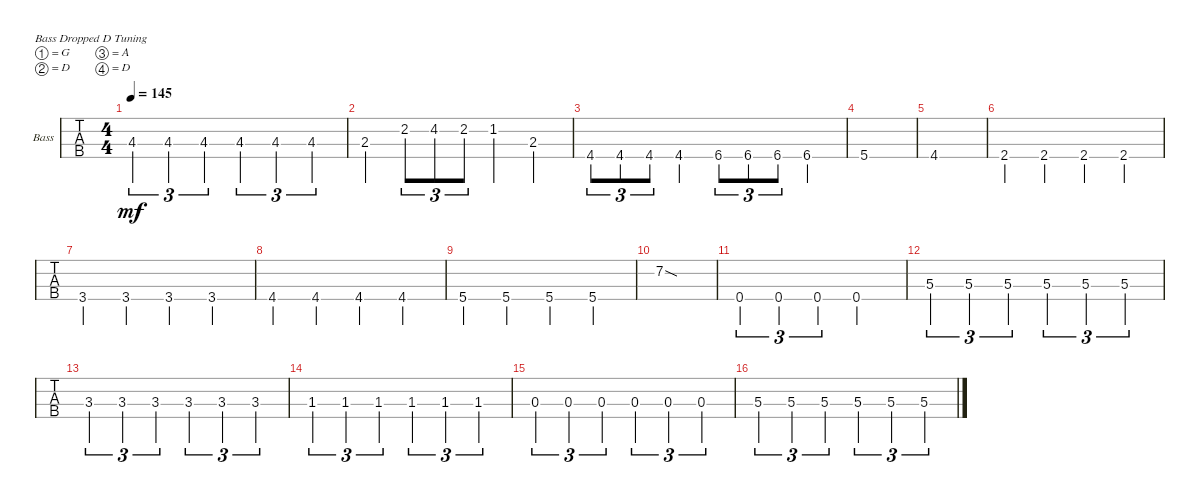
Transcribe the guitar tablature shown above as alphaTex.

\defaultSystemsLayout 4
\bracketExtendMode groupsimilarinstruments
\firstSystemTrackNameOrientation horizontal
\otherSystemsTrackNameOrientation horizontal
\track ("Bass" "Bass") {instrument electricbassfinger}
\staff {tabs}
\tuning (G2 D2 A1 D1)
\ts (4 4)
\tempo 145
\clef f4
\ks c
4.3.4{tu (3 2) dy mf} 4.3.4{tu (3 2)} 4.3.4{tu (3 2)} 4.3.4{tu (3 2)} 4.3.4{tu (3 2)} 4.3.4{tu (3 2)} |
2.3.4 2.2.8{tu (3 2)} 4.2.8{tu (3 2)} 2.2.8{tu (3 2)} 1.2.4 2.3.4 |
4.4.8{tu (3 2)} 4.4.8{tu (3 2)} 4.4.8{tu (3 2)} 4.4.4 6.4.8{tu (3 2)} 6.4.8{tu (3 2)} 6.4.8{tu (3 2)} 6.4.4 |
5.4.1 |
4.4.1 |
2.4.4 2.4.4 2.4.4 2.4.4 |
3.4.4 3.4.4 3.4.4 3.4.4 |
4.4.4 4.4.4 4.4.4 4.4.4 |
5.4.4 5.4.4 5.4.4 5.4.4 |
7.2{sod}.1 |
0.4.4{tu (3 2)} 0.4.4{tu (3 2)} 0.4.4{tu (3 2)} 0.4.2 |
5.3.4{tu (3 2)} 5.3.4{tu (3 2)} 5.3.4{tu (3 2)} 5.3.4{tu (3 2)} 5.3.4{tu (3 2)} 5.3.4{tu (3 2)} |
3.3.4{tu (3 2)} 3.3.4{tu (3 2)} 3.3.4{tu (3 2)} 3.3.4{tu (3 2)} 3.3.4{tu (3 2)} 3.3.4{tu (3 2)} |
1.3.4{tu (3 2)} 1.3.4{tu (3 2)} 1.3.4{tu (3 2)} 1.3.4{tu (3 2)} 1.3.4{tu (3 2)} 1.3.4{tu (3 2)} |
0.3.4{tu (3 2)} 0.3.4{tu (3 2)} 0.3.4{tu (3 2)} 0.3.4{tu (3 2)} 0.3.4{tu (3 2)} 0.3.4{tu (3 2)} |
5.3.4{tu (3 2)} 5.3.4{tu (3 2)} 5.3.4{tu (3 2)} 5.3.4{tu (3 2)} 5.3.4{tu (3 2)} 5.3.4{tu (3 2)}
